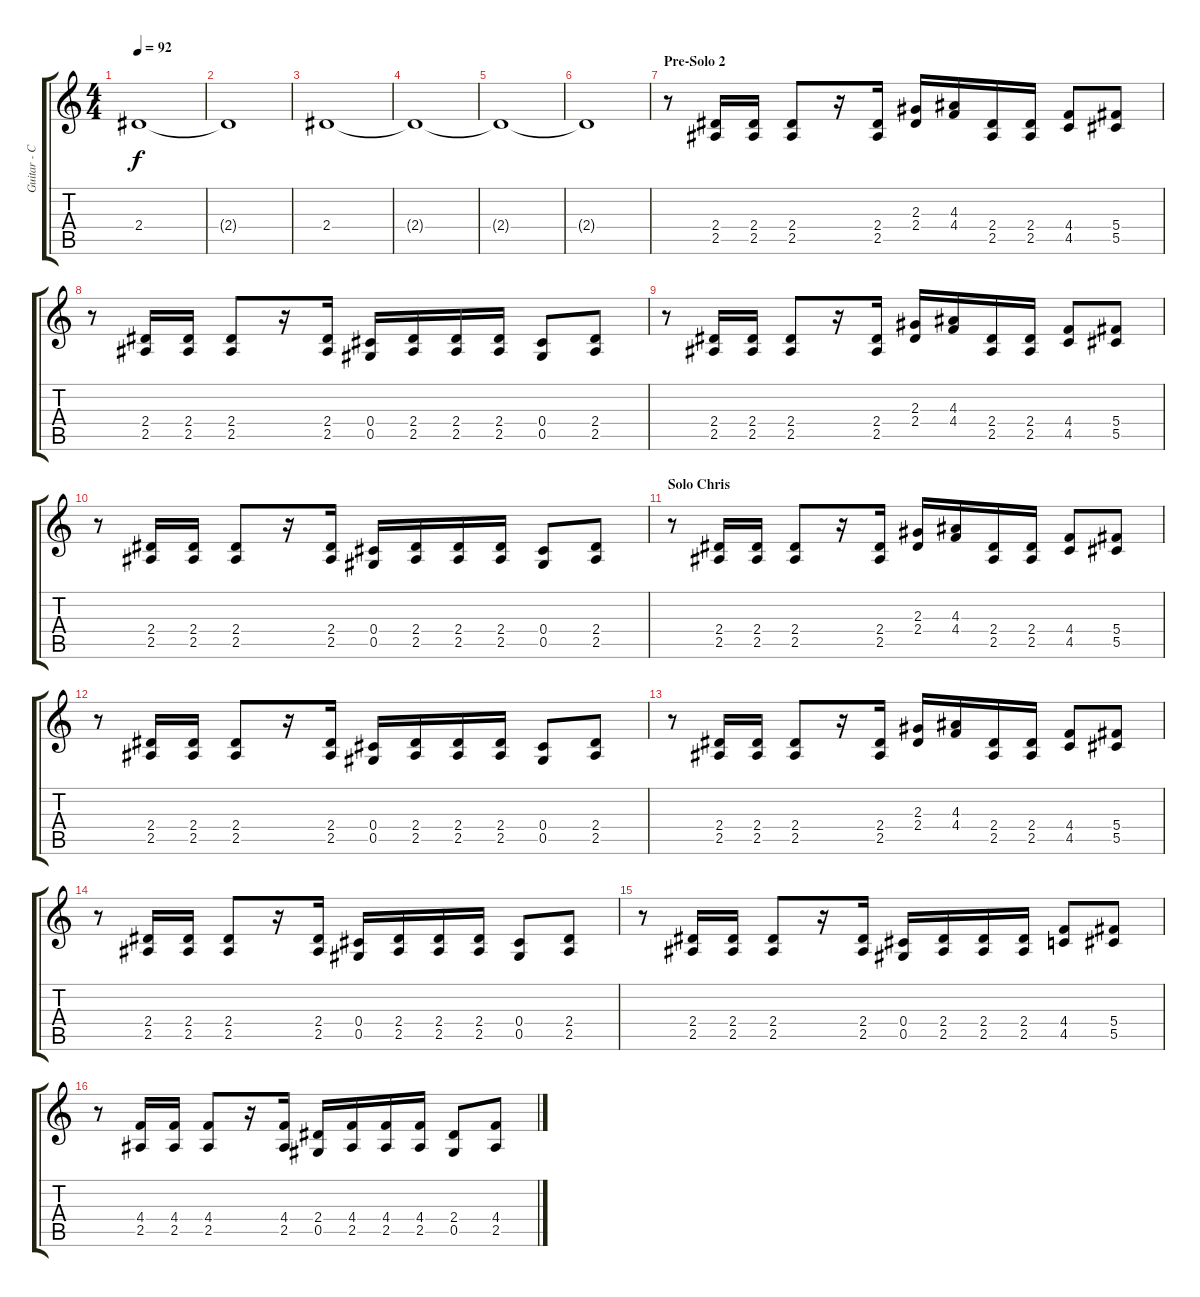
\track ("Guitar - Cederic Dupont" "Guitar - C") {instrument overdrivenguitar}
\staff {score tabs}
\tuning (Eb4 Bb3 Gb3 Db3 Ab2 Eb2) {hide}
\ts (4 4)
\tempo 92
\clef g2
\ks c
2.4.1{dy f} |
2.4{t}.1{volume 9} |
2.4.1{volume 13} |
2.4{t}.1 |
2.4{t}.1{volume 6} |
2.4{t}.1 |
\section ("" "Pre-Solo 2")
r.8{volume 13} (2.4 2.5).16 (2.4 2.5).16 (2.4 2.5).8 r.16 (2.4 2.5).16 (2.3 2.4).16 (4.3 4.4).16 (2.4 2.5).16 (2.4 2.5).16 (4.4 4.5).8 (5.4 5.5).8 |
r.8 (2.4 2.5).16 (2.4 2.5).16 (2.4 2.5).8 r.16 (2.4 2.5).16 (0.4 0.5).16 (2.4 2.5).16 (2.4 2.5).16 (2.4 2.5).16 (0.4 0.5).8 (2.4 2.5).8 |
r.8 (2.4 2.5).16 (2.4 2.5).16 (2.4 2.5).8 r.16 (2.4 2.5).16 (2.3 2.4).16 (4.3 4.4).16 (2.4 2.5).16 (2.4 2.5).16 (4.4 4.5).8 (5.4 5.5).8 |
r.8 (2.4 2.5).16 (2.4 2.5).16 (2.4 2.5).8 r.16 (2.4 2.5).16 (0.4 0.5).16 (2.4 2.5).16 (2.4 2.5).16 (2.4 2.5).16 (0.4 0.5).8 (2.4 2.5).8 |
\section ("" "Solo Chris")
r.8 (2.4 2.5).16 (2.4 2.5).16 (2.4 2.5).8 r.16 (2.4 2.5).16 (2.3 2.4).16 (4.3 4.4).16 (2.4 2.5).16 (2.4 2.5).16 (4.4 4.5).8 (5.4 5.5).8 |
r.8 (2.4 2.5).16 (2.4 2.5).16 (2.4 2.5).8 r.16 (2.4 2.5).16 (0.4 0.5).16 (2.4 2.5).16 (2.4 2.5).16 (2.4 2.5).16 (0.4 0.5).8 (2.4 2.5).8 |
r.8 (2.4 2.5).16 (2.4 2.5).16 (2.4 2.5).8 r.16 (2.4 2.5).16 (2.3 2.4).16 (4.3 4.4).16 (2.4 2.5).16 (2.4 2.5).16 (4.4 4.5).8 (5.4 5.5).8 |
r.8 (2.4 2.5).16 (2.4 2.5).16 (2.4 2.5).8 r.16 (2.4 2.5).16 (0.4 0.5).16 (2.4 2.5).16 (2.4 2.5).16 (2.4 2.5).16 (0.4 0.5).8 (2.4 2.5).8 |
r.8 (2.4 2.5).16 (2.4 2.5).16 (2.4 2.5).8 r.16 (2.4 2.5).16 (0.4 0.5).16 (2.4 2.5).16 (2.4 2.5).16 (2.4 2.5).16 (4.4 4.5).8 (5.4 5.5).8 |
r.8 (4.4 2.5).16 (4.4 2.5).16 (4.4 2.5).8 r.16 (4.4 2.5).16 (2.4 0.5).16 (4.4 2.5).16 (4.4 2.5).16 (4.4 2.5).16 (2.4 0.5).8 (4.4 2.5).8
